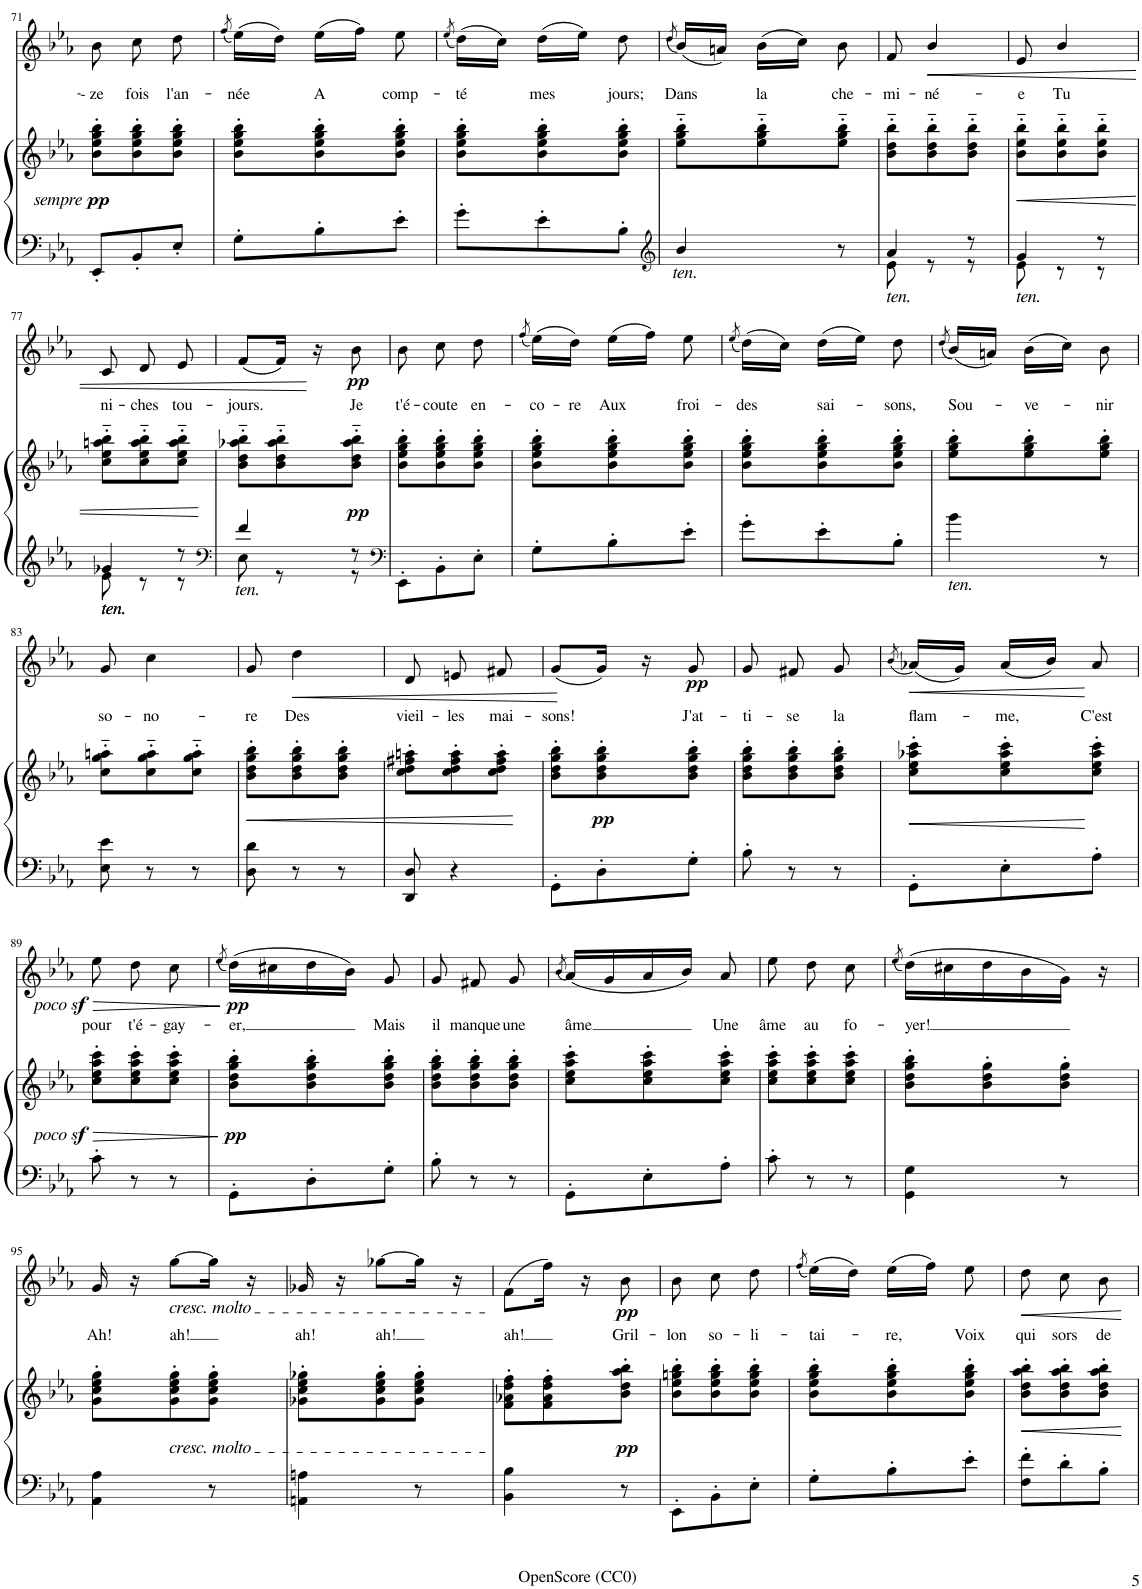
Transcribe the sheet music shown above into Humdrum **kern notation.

**kern	**kern	**dynam	**kern	**text	**dynam	**kern
*part3	*part3	*part3	*part2	*part2	*part2	*part1
*staff4	*staff3	*staff3/4	*staff2	*staff2	*staff2	*staff1
*I"Piano	*	*	*I"Voice	*	*	*I"Soprano
*I'Pno	*	*	*	*	*	*
!!LO:PB:g=z
*clefF4	*clefG2	*	*clefG2	*	*	*clefG2
*k[b-e-a-]	*k[b-e-a-]	*	*k[b-e-a-]	*	*	*k[]
*M3/8	*M3/8	*	*M3/8	*	*	*M3/8
=71	=71	=71	=71	=71	=71	=71
!	!	!LO:DY:b	!	!LO:LY:b	!	!
!	!	!LO:DY:n=1:b	!	!	!	!
8EE-'/L	8b-\' 8ee-\' 8gg\' 8bb-\'L	other-dynamics pp	8b-\	-- ze	.	4.r
!	!	!	!	!LO:LY:b	!	!
8BB-'/	8b-\' 8ee-\' 8gg\' 8bb-\'	.	8cc\	fois	.	.
!	!	!	!	!LO:LY:b	!	!
8E-'/J	8b-\' 8ee-\' 8gg\' 8bb-\'J	.	8dd\	l'an-	.	.
=72	=72	=72	=72	=72	=72	=72
.	.	.	(8qff/	.	.	.
!	!	!	!	!LO:LY:b	!	!
8G'\L	8b-\' 8ee-\' 8gg\' 8bb-\'L	.	(16ee-\LL)	-née	.	4.r
.	.	.	16dd\JJ)	.	.	.
!	!	!	!	!LO:LY:b	!	!
8B-'\	8b-\' 8ee-\' 8gg\' 8bb-\'	.	(16ee-\LL	A	.	.
.	.	.	16ff\JJ)	.	.	.
!	!	!	!	!LO:LY:b	!	!
8e-'\J	8b-\' 8ee-\' 8gg\' 8bb-\'J	.	8ee-\	comp-	.	.
=73	=73	=73	=73	=73	=73	=73
.	.	.	(8qee-/	.	.	.
!	!	!	!	!LO:LY:b	!	!
8g'\L	8b-\' 8ee-\' 8gg\' 8bb-\'L	.	(16dd\LL)	-té	.	4.r
.	.	.	16cc\JJ)	.	.	.
!	!	!	!	!LO:LY:b	!	!
8e-'\	8b-\' 8ee-\' 8gg\' 8bb-\'	.	(16dd\LL	mes	.	.
.	.	.	16ee-\JJ)	.	.	.
!	!	!	!	!LO:LY:b	!	!
8B-'\J	8b-\' 8ee-\' 8gg\' 8bb-\'J	.	8dd\	jours;	.	.
=74	=74	=74	=74	=74	=74	=74
*clefG2	*	*	*	*	*	*
.	.	.	(8qdd/	.	.	.
!LO:TX:b:i:t=ten.	!	!	!	!	!	!
!	!	!	!	!LO:LY:b	!	!
4b-~/	8ee-\'~ 8gg\'~ 8bb-\'~L	.	(16b-/LL)	Dans	.	4.r
.	.	.	16an/JJ)	.	.	.
!	!	!	!	!LO:LY:b	!	!
.	8ee-\'~ 8gg\'~ 8bb-\'~	.	(16b-\LL	la	.	.
.	.	.	16cc\JJ)	.	.	.
!	!	!	!	!LO:LY:b	!	!
8r	8ee-\'~ 8gg\'~ 8bb-\'~J	.	8b-\	che-	.	.
=75	=75	=75	=75	=75	=75	=75
*^	*	*	*	*	*	*
!LO:TX:b:i:t=ten.	!	!	!	!	!	!	!
!	!	!	!	!	!LO:LY:b	!	!
4a-~</	8e-\	8b-\'~ 8dd\'~ 8bb-\'~L	.	8f/	-mi-	.	4.r
!	!	!	!	!	!LO:LY:b	!LO:HP:b	!
.	8r	8b-\'~ 8dd\'~ 8bb-\'~	.	4b-/	-né-	<	.
8r	8r	8b-\'~ 8dd\'~ 8bb-\'~J	.	.	.	.	.
=76	=76	=76	=76	=76	=76	=76	=76
!LO:TX:b:i:t=ten.	!	!	!	!	!	!	!
!	!	!	!LO:HP:b	!	!LO:LY:b	!	!
4g~</	8e-\	8b-\'~ 8ee-\'~ 8bb-\'~L	<	8e-/	-e	.	4.r
!	!	!	!	!	!LO:LY:b	!	!
.	8r	8b-\'~ 8ee-\'~ 8bb-\'~	.	4b-/	Tu	.	.
8r	8r	8b-\'~ 8ee-\'~ 8bb-\'~J	.	.	.	.	.
!!LO:LB:g=z
=77	=77	=77	=77	=77	=77	=77	=77
!LO:TX:b:i:t=ten.	!	!	!	!	!	!	!
!LO:TX:b:i:t=ten.	!	!	!	!	!	!	!
!	!	!	!	!	!LO:LY:b	!	!
4g-X~</	8e-\	8cc\'~ 8ee-\'~ 8aan\'~ 8bb-\'~L	.	8c/	ni-	.	4.r
!	!	!	!	!	!LO:LY:b	!	!
.	8r	8cc\'~ 8ee-\'~ 8aa\'~ 8bb-\'~	.	8d/	-ches	.	.
!	!	!	!	!	!LO:LY:b	!	!
8r	8r	8cc\'~ 8ee-\'~ 8aa\'~ 8bb-\'~J	.	8e-/	tou-	.	.
*v	*v	*	*	*	*	*	*
.	.	[	.	.	.	.
=78	=78	=78	=78	=78	=78	=78
*clefF4	*	*	*	*	*	*
*^	*	*	*	*	*	*
!LO:TX:b:i:t=ten.	!	!	!	!	!	!	!
!	!	!	!	!	!LO:LY:b	!	!
4f~</	8E-\	8b-\'~ 8dd\'~ 8aa-X\'~ 8bb-\'~L	.	(8f/L	-jours.	.	4.r
.	8r	8b-\'~ 8dd\'~ 8aa-\'~ 8bb-\'~	.	16f/Jk)	.	.	.
.	.	.	.	16r	.	[	.
!	!	!	!LO:DY:b	!	!LO:LY:b	!LO:DY:b	!
8r	8r	8b-\'~ 8dd\'~ 8aa-\'~ 8bb-\'~J	pp	8b-\	Je	pp	.
*v	*v	*	*	*	*	*	*
=79	=79	=79	=79	=79	=79	=79
*clefF4	*	*	*	*	*	*
*^	*	*	*	*	*	*
!	!	!	!	!	!LO:LY:b	!	!
*v	*v	*	*	*	*	*	*
8EE-'\L	8b-\' 8ee-\' 8gg\' 8bb-\'L	.	8b-\	t'é-	.	4.r
!	!	!	!	!LO:LY:b	!	!
8BB-'\	8b-\' 8ee-\' 8gg\' 8bb-\'	.	8cc\	-coute	.	.
!	!	!	!	!LO:LY:b	!	!
8E-'\J	8b-\' 8ee-\' 8gg\' 8bb-\'J	.	8dd\	en-	.	.
=80	=80	=80	=80	=80	=80	=80
.	.	.	(8qff/	.	.	.
!	!	!	!	!LO:LY:b	!	!
8G'\L	8b-\' 8ee-\' 8gg\' 8bb-\'L	.	(16ee-\LL)	-co-	.	4.r
!	!	!	!	!LO:LY:b	!	!
.	.	.	16dd\JJ)	-re	.	.
!	!	!	!	!LO:LY:b	!	!
8B-'\	8b-\' 8ee-\' 8gg\' 8bb-\'	.	(16ee-\LL	Aux	.	.
.	.	.	16ff\JJ)	.	.	.
!	!	!	!	!LO:LY:b	!	!
8e-'\J	8b-\' 8ee-\' 8gg\' 8bb-\'J	.	8ee-\	froi-	.	.
=81	=81	=81	=81	=81	=81	=81
.	.	.	(8qee-/	.	.	.
!	!	!	!	!LO:LY:b	!	!
8g'\L	8b-\' 8ee-\' 8gg\' 8bb-\'L	.	(16dd\LL)	-des	.	4.r
.	.	.	16cc\JJ)	.	.	.
!	!	!	!	!LO:LY:b	!	!
8e-'\	8b-\' 8ee-\' 8gg\' 8bb-\'	.	(16dd\LL	sai-	.	.
.	.	.	16ee-\JJ)	.	.	.
!	!	!	!	!LO:LY:b	!	!
8B-'\J	8b-\' 8ee-\' 8gg\' 8bb-\'J	.	8dd\	-sons,	.	.
=82	=82	=82	=82	=82	=82	=82
.	.	.	(8qdd/	.	.	.
!LO:TX:b:i:t=ten.	!	!	!	!	!	!
!	!	!	!	!LO:LY:b	!	!
4b-~\	8ee-\' 8gg\' 8bb-\'L	.	(16b-/LL)	Sou-	.	4.r
.	.	.	16an/JJ)	.	.	.
!	!	!	!	!LO:LY:b	!	!
.	8ee-\' 8gg\' 8bb-\'	.	(16b-\LL	-ve-	.	.
.	.	.	16cc\JJ)	.	.	.
!	!	!	!	!LO:LY:b	!	!
8r	8ee-\' 8gg\' 8bb-\'J	.	8b-\	-nir	.	.
!!LO:LB:g=z
=83	=83	=83	=83	=83	=83	=83
!	!	!	!	!LO:LY:b	!	!
8E-\ 8e-\	8cc\'~ 8gg\'~ 8aan\'~L	.	8g/	so-	.	4.r
!	!	!	!	!LO:LY:b	!	!
8r	8cc\'~ 8gg\'~ 8aa\'~	.	4cc\	-no-	.	.
8r	8cc\'~ 8gg\'~ 8aa\'~J	.	.	.	.	.
=84	=84	=84	=84	=84	=84	=84
!	!	!LO:HP:b	!	!LO:LY:b	!	!
8D\ 8d\	8b-\' 8dd\' 8gg\' 8bb-\'L	<	8g/	-re	.	4.r
!	!	!	!	!LO:LY:b	!LO:HP:b	!
8r	8b-\' 8dd\' 8gg\' 8bb-\'	.	4dd\	Des	<	.
8r	8b-\' 8dd\' 8gg\' 8bb-\'J	.	.	.	.	.
=85	=85	=85	=85	=85	=85	=85
!	!	!	!	!LO:LY:b	!	!
8DD/ 8D/	8cc\' 8dd\' 8ff#X\' 8aan\'L	.	8d/	vieil-	.	4.r
!	!	!	!	!LO:LY:b	!	!
4r	8cc\' 8dd\' 8ff#\' 8aa\'	.	8en/	-les	.	.
!	!	!	!	!LO:LY:b	!	!
.	8cc\' 8dd\' 8ff#\' 8aa\'J	.	8f#X/	mai-	.	.
.	.	[	.	.	[	.
=86	=86	=86	=86	=86	=86	=86
!	!	!	!	!LO:LY:b	!	!
8GG'\L	8b-\' 8dd\' 8gg\' 8bb-\'L	.	(8g/L	-sons!	.	4.r
!	!	!LO:DY:b	!	!	!	!
8D'\	8b-\' 8dd\' 8gg\' 8bb-\'	pp	16g/Jk)	.	.	.
.	.	.	16r	.	.	.
!	!	!	!	!LO:LY:b	!LO:DY:b	!
8G'\J	8b-\' 8dd\' 8gg\' 8bb-\'J	.	8g/	J'at-	pp	.
=87	=87	=87	=87	=87	=87	=87
!	!	!	!	!LO:LY:b	!	!
8B-'\	8b-\' 8dd\' 8gg\' 8bb-\'L	.	8g/	-ti-	.	4.r
!	!	!	!	!LO:LY:b	!	!
8r	8b-\' 8dd\' 8gg\' 8bb-\'	.	8f#X/	-se	.	.
!	!	!	!	!LO:LY:b	!	!
8r	8b-\' 8dd\' 8gg\' 8bb-\'J	.	8g/	la	.	.
=88	=88	=88	=88	=88	=88	=88
.	.	.	(8qb-/	.	.	.
!	!	!LO:HP:b	!	!LO:LY:b	!	!
8GG'\L	8cc\' 8ee-\' 8aa-X\' 8ccc\'L	<	(16a-X/LL)	flam-	.	4.r
.	.	.	16g/JJ)	.	.	.
!	!	!	!	!LO:LY:b	!	!
8E-'\	8cc\' 8ee-\' 8aa-\' 8ccc\'	.	(16a-/LL	-me,	.	.
.	.	.	16b-/JJ)	.	.	.
!	!	!	!	!LO:LY:b	!	!
8A-'\J	8cc\' 8ee-\' 8aa-\' 8ccc\'J	[	8a-/	C'est	.	.
!!LO:LB:g=z
=89	=89	=89	=89	=89	=89	=89
!	!	!LO:HP:b	!	!LO:LY:b	!LO:HP:b	!
!	!	!LO:DY:n=1:b	!	!	!LO:DY:n=1:b	!
8c'\	8cc\z<' 8ee-\z<' 8aa-\z<' 8ccc\z<'L	> other-dynamics	8ee-z<\	pour	> other-dynamics	4.r
!	!	!	!	!LO:LY:b	!	!
8r	8cc\' 8ee-\' 8aa-\' 8ccc\'	.	8dd\	t'é-	.	.
!	!	!	!	!LO:LY:b	!	!
8r	8cc\' 8ee-\' 8aa-\' 8ccc\'J	.	8cc\	-gay-	.	.
.	.	]	.	.	]	.
=90	=90	=90	=90	=90	=90	=90
.	.	.	(8qee-/	.	.	.
!	!	!LO:DY:b	!	!LO:LY:b	!LO:DY:b	!
8GG'\L	8b-\' 8dd\' 8gg\' 8bb-\'L	pp	(16dd\LL)	-er,	pp	4.r
.	.	.	16cc#X\	.	.	.
8D'\	8b-\' 8dd\' 8gg\' 8bb-\'	.	16dd\	.	.	.
.	.	.	16b-\JJ)	.	.	.
!	!	!	!	!LO:LY:b	!	!
8G'\J	8b-\' 8dd\' 8gg\' 8bb-\'J	.	8g/	Mais	.	.
=91	=91	=91	=91	=91	=91	=91
!	!	!	!	!LO:LY:b	!	!
8B-'\	8b-\' 8dd\' 8gg\' 8bb-\'L	.	8g/	il	.	4.r
!	!	!	!	!LO:LY:b	!	!
8r	8b-\' 8dd\' 8gg\' 8bb-\'	.	8f#X/	manque	.	.
!	!	!	!	!LO:LY:b	!	!
8r	8b-\' 8dd\' 8gg\' 8bb-\'J	.	8g/	une	.	.
=92	=92	=92	=92	=92	=92	=92
.	.	.	(8qb-/	.	.	.
!	!	!	!	!LO:LY:b	!	!
8GG'\L	8cc\' 8ee-\' 8aa-\' 8ccc\'L	.	(16a-/LL)	âme	.	4.r
.	.	.	16g/	.	.	.
8E-'\	8cc\' 8ee-\' 8aa-\' 8ccc\'	.	16a-/	.	.	.
.	.	.	16b-/JJ)	.	.	.
!	!	!	!	!LO:LY:b	!	!
8A-'\J	8cc\' 8ee-\' 8aa-\' 8ccc\'J	.	8a-/	Une	.	.
=93	=93	=93	=93	=93	=93	=93
!	!	!	!	!LO:LY:b	!	!
8c'\	8cc\' 8ee-\' 8aa-\' 8ccc\'L	.	8ee-\	âme	.	4.r
!	!	!	!	!LO:LY:b	!	!
8r	8cc\' 8ee-\' 8aa-\' 8ccc\'	.	8dd\	au	.	.
!	!	!	!	!LO:LY:b	!	!
8r	8cc\' 8ee-\' 8aa-\' 8ccc\'J	.	8cc\	fo-	.	.
=94	=94	=94	=94	=94	=94	=94
.	.	.	(8qee-/	.	.	.
!	!	!	!	!LO:LY:b	!	!
4GG\ 4G\	8b-\' 8dd\' 8gg\' 8bb-\'L	.	(16dd\LL)	-yer!	.	4.r
.	.	.	16cc#X\	.	.	.
.	8b-\' 8dd\' 8gg\'	.	16dd\	.	.	.
.	.	.	16b-\	.	.	.
8r	8b-\' 8dd\' 8gg\'J	.	16g\JJ)	.	.	.
.	.	.	16r	.	.	.
!!LO:LB:g=z
=95	=95	=95	=95	=95	=95	=95
!	!	!	!	!LO:LY:b	!	!
4AA-\ 4A-\	8g\' 8cc\' 8ee-\' 8gg\'L	.	16g/	Ah!	.	4.r
.	.	.	16r	.	.	.
!	!	!	!LO:TX:b:i:t=cresc. molto	!	!	!
!	!LO:TX:b:i:t=cresc. molto	!	!	!	!	!
!	!	!	!	!LO:LY:b	!	!
.	8g\' 8cc\' 8ee-\' 8gg\'	.	[8gg\L	ah!	.	.
8r	8g\' 8cc\' 8ee-\' 8gg\'J	.	16gg\Jk]	.	.	.
.	.	.	16r	.	.	.
=96	=96	=96	=96	=96	=96	=96
!	!	!	!	!LO:LY:b	!	!
4AAn\ 4An\	8g-X\' 8cc\' 8ee-\' 8gg-X\'L	.	16g-X/	ah!	.	4.r
.	.	.	16r	.	.	.
!	!	!	!	!LO:LY:b	!	!
.	8g-\' 8cc\' 8ee-\' 8gg-\'	.	[8gg-X\L	ah!	.	.
8r	8g-\' 8cc\' 8ee-\' 8gg-\'J	.	16gg-\Jk]	.	.	.
.	.	.	16r	.	.	.
=97	=97	=97	=97	=97	=97	=97
!	!	!	!	!LO:LY:b	!	!
4BB-\ 4B-\	8f\' 8a-X\' 8dd\' 8ff\'L	.	(8f\L	ah!	.	4.r
.	8f\' 8a-\' 8dd\' 8ff\'	.	16ff\Jk)	.	.	.
.	.	.	16r	.	.	.
!	!	!LO:DY:b	!	!LO:LY:b	!LO:DY:b	!
8r	8b-\' 8dd\' 8aa-\' 8bb-\'J	pp	8b-\	Gril-	pp	.
=98	=98	=98	=98	=98	=98	=98
!	!	!	!	!LO:LY:b	!	!
8EE-'\L	8b-\' 8ee-\' 8ggn\' 8bb-\'L	.	8b-\	-lon	.	4.r
!	!	!	!	!LO:LY:b	!	!
8BB-'\	8b-\' 8ee-\' 8gg\' 8bb-\'	.	8cc\	so-	.	.
!	!	!	!	!LO:LY:b	!	!
8E-'\J	8b-\' 8ee-\' 8gg\' 8bb-\'J	.	8dd\	-li-	.	.
=99	=99	=99	=99	=99	=99	=99
.	.	.	(8qff/	.	.	.
!	!	!	!	!LO:LY:b	!	!
8G'\L	8b-\' 8ee-\' 8gg\' 8bb-\'L	.	(16ee-\LL)	tai-	.	4.r
.	.	.	16dd\JJ)	.	.	.
!	!	!	!	!LO:LY:b	!	!
8B-'\	8b-\' 8ee-\' 8gg\' 8bb-\'	.	(16ee-\LL	-re,	.	.
.	.	.	16ff\JJ)	.	.	.
!	!	!	!	!LO:LY:b	!	!
8e-'\J	8b-\' 8ee-\' 8gg\' 8bb-\'J	.	8ee-\	Voix	.	.
=100	=100	=100	=100	=100	=100	=100
!	!	!	!	!LO:LY:b	!	!
8F\' 8f\'L	8b-\' 8dd\' 8aa-\' 8bb-\'L	.	8dd\	qui	.	4.r
!	!	!	!	!LO:LY:b	!	!
8d'\	8b-\' 8dd\' 8aa-\' 8bb-\'	.	8cc\	sors	.	.
!	!	!	!	!LO:LY:b	!	!
8B-'\J	8b-\' 8dd\' 8aa-\' 8bb-\'J	.	8b-\	de	.	.
=	=	=	=	=	=	=
*-	*-	*-	*-	*-	*-	*-
